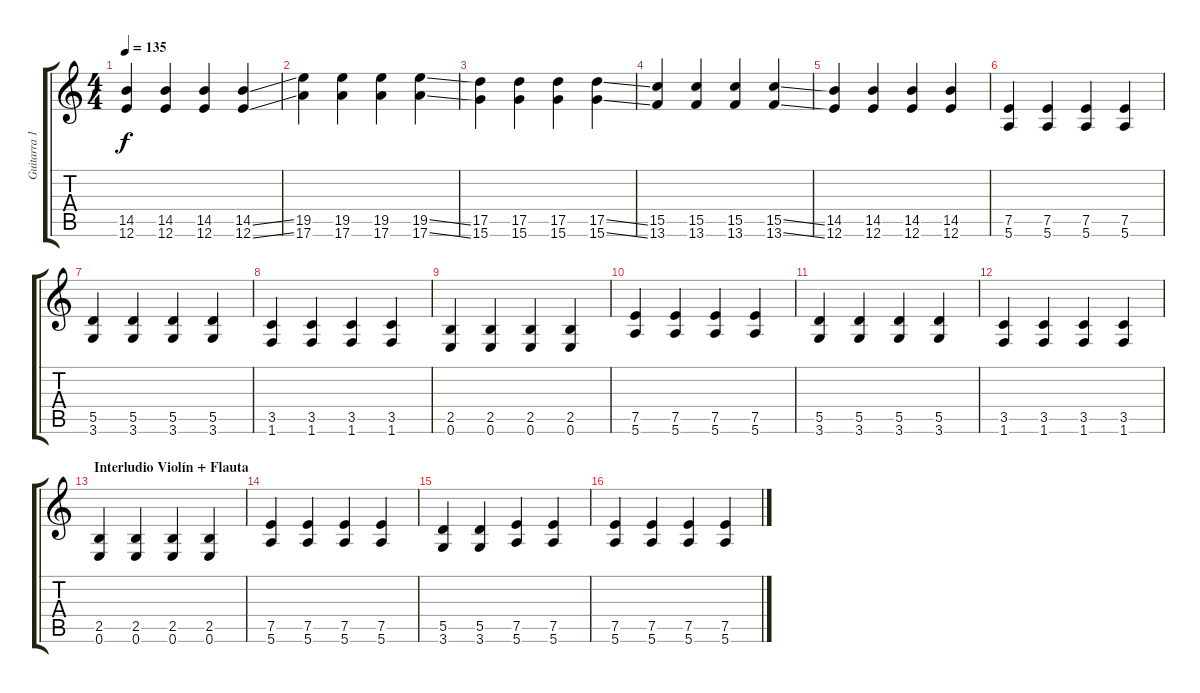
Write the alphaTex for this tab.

\track ("Guitarra 1" "Guitarra 1") {instrument distortionguitar}
\staff {score tabs}
\tuning (E4 B3 G3 D3 A2 E2) {hide}
\ts (4 4)
\tempo 135
\clef g2
\ks c
(14.5 12.6).4{dy f} (14.5 12.6).4 (14.5 12.6).4 (14.5{ss} 12.6{ss}).4 |
(19.5 17.6).4 (19.5 17.6).4 (19.5 17.6).4 (19.5{ss} 17.6{ss}).4 |
(17.5 15.6).4 (17.5 15.6).4 (17.5 15.6).4 (17.5{ss} 15.6{ss}).4 |
(15.5 13.6).4 (15.5 13.6).4 (15.5 13.6).4 (15.5{ss} 13.6{ss}).4 |
(14.5 12.6).4 (14.5 12.6).4 (14.5 12.6).4 (14.5 12.6).4 |
(7.5 5.6).4{volume 13 instrument distortionguitar} (7.5 5.6).4 (7.5 5.6).4 (7.5 5.6).4 |
(5.5 3.6).4 (5.5 3.6).4 (5.5 3.6).4 (5.5 3.6).4 |
(3.5 1.6).4 (3.5 1.6).4 (3.5 1.6).4 (3.5 1.6).4 |
(2.5 0.6).4 (2.5 0.6).4 (2.5 0.6).4 (2.5 0.6).4 |
(7.5 5.6).4 (7.5 5.6).4 (7.5 5.6).4 (7.5 5.6).4 |
(5.5 3.6).4 (5.5 3.6).4 (5.5 3.6).4 (5.5 3.6).4 |
(3.5 1.6).4 (3.5 1.6).4 (3.5 1.6).4 (3.5 1.6).4 |
\section ("" "Interludio Violín + Flauta")
(2.5 0.6).4 (2.5 0.6).4 (2.5 0.6).4 (2.5 0.6).4 |
(7.5 5.6).4 (7.5 5.6).4 (7.5 5.6).4 (7.5 5.6).4 |
(5.5 3.6).4 (5.5 3.6).4 (7.5 5.6).4 (7.5 5.6).4 |
(7.5 5.6).4 (7.5 5.6).4 (7.5 5.6).4 (7.5 5.6).4
